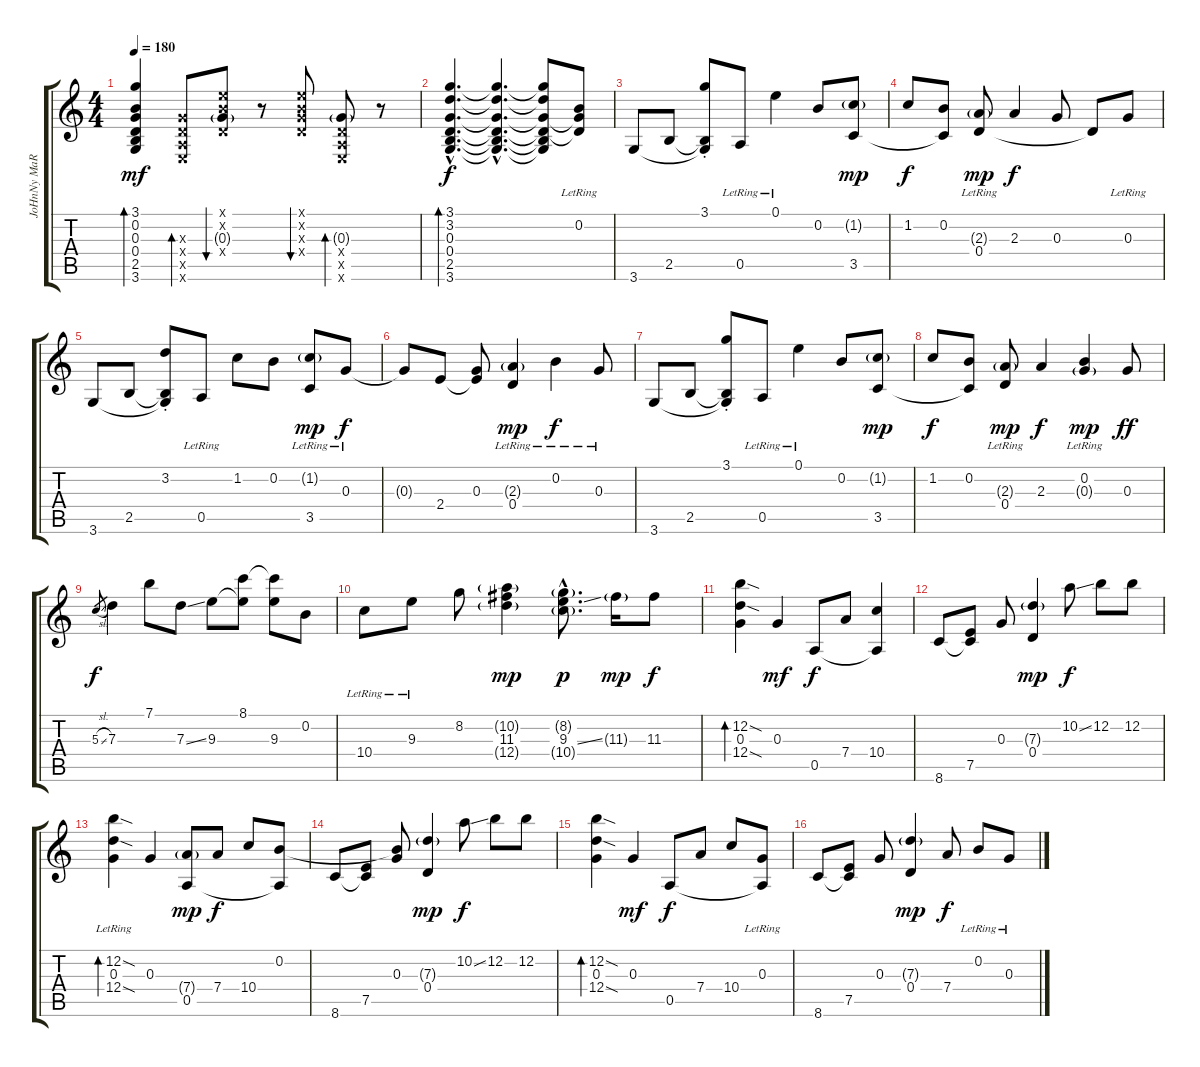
\track ("JoHnNy MaRr" "JoHnNy MaR") {instrument electricguitarclean}
\staff {score tabs}
\tuning (E4 B3 G3 D3 A2 E2) {hide}
\ts (4 4)
\tempo 180
\clef g2
\ks c
(3.1 0.2 0.3 0.4 2.5 3.6).4{bd 30 dy mf} (0.3{x} 0.4{x} 0.5{x} 0.6{x}).8{bd 30} (0.1{x} 0.2{x} 0.3{g} 0.4{x}).8{bu 30} r.8 (0.1{x} 0.2{x} 0.3{x} 0.4{x}).8{bu 30} (0.3{g} 0.4{x} 0.5{x} 0.6{x}).8{bd 30} r.8 |
(3.1{hac} 3.2{hac} 0.3{hac} 0.4{hac} 2.5{hac} 3.6{hac}).4{d bd 30 dy f} (3.1{hac t} 3.2{hac t} 0.3{hac t} 0.4{hac t} 2.5{hac t} 3.6{hac t}).4{d} (3.1{t} 3.2{t} 0.3{t} 0.4{t} 2.5{t} 3.6{t}).8 (0.2{lr} 0.3{t} 0.4{t}).8 |
3.6.8 2.5.8 (3.1{st} 2.5{t} 3.6{t}).8 0.5{lr}.8 0.1{lr}.4 0.2.8 (1.2{g} 3.5).8{dy mp} |
1.2.8{dy f} (0.2 3.5{t}).8 (2.3{g} 0.4{lr}).8{dy mp} 2.3.4{dy f} 0.3.8 0.4{t}.8 0.3{lr}.8 |
3.6.8 2.5.8 (3.2{st} 2.5{t} 3.6{t}).8 0.5{lr}.8 1.2.8 0.2.8 (1.2{g} 3.5{lr}).8{dy mp} 0.3{lr}.8{dy f} |
0.3{t}.8 2.4.8 (0.3 2.4{t}).8 (2.3{g} 0.4{lr}).4{dy mp} 0.2{lr}.4{dy f} 0.3{lr}.8 |
3.6.8 2.5.8 (3.1{st} 2.5{t} 3.6{t}).8 0.5{lr}.8 0.1{lr}.4 0.2.8 (1.2{g} 3.5).8{dy mp} |
1.2.8{dy f} (0.2 3.5{t}).8 (2.3{g} 0.4{lr}).8{dy mp} 2.3.4{dy f} (0.2{lr} 0.3{g}).4{dy mp} 0.3.8{dy ff} |
5.3{sl}.8{gr dy f} 7.3.4 7.1.8 7.3{ss}.8 9.3.8 (8.1 9.3{t}).8 (8.1{t} 9.3).8 0.2.8 |
10.4{lr}.8 9.3{lr}.8 8.2.8 (10.2{g} 11.3 12.4{g}).4{dy mp} (8.2{g hac} 9.3{ss hac} 10.4{g hac}).8{d dy p} 11.3{g}.16{dy mp} 11.3.8{dy f} |
(12.2{sod} 0.3 12.4{sod}).4{bd 60} 0.3.4{dy mf} 0.5.8{dy f} 7.4.8 (10.4 0.5{t}).4 |
8.6.8 (7.5 8.6{t}).8 0.3.8 (7.3{g} 0.4).4{dy mp} 10.2{ss}.8{dy f} 12.2.8 12.2.8 |
(12.2{sod} 0.3{lr} 12.4{sod}).4{bd 60} 0.3.4 (7.4{g} 0.5).8{dy mp} 7.4.8{dy f} 10.4.8 (0.2 0.5{t}).8 |
8.6.8 (7.5 8.6{t}).8 (0.2{t} 0.3).8 (7.3{g} 0.4).4{dy mp} 10.2{ss}.8{dy f} 12.2.8 12.2.8 |
(12.2{sod} 0.3 12.4{sod}).4{bd 60} 0.3.4{dy mf} 0.5.8{dy f} 7.4.8 10.4.8 (0.3{lr} 0.5{t}).8 |
8.6.8 (7.5 8.6{t}).8 0.3.8 (7.3{g} 0.4).4{dy mp} 7.4.8{dy f} 0.2{lr}.8 0.3{lr}.8
